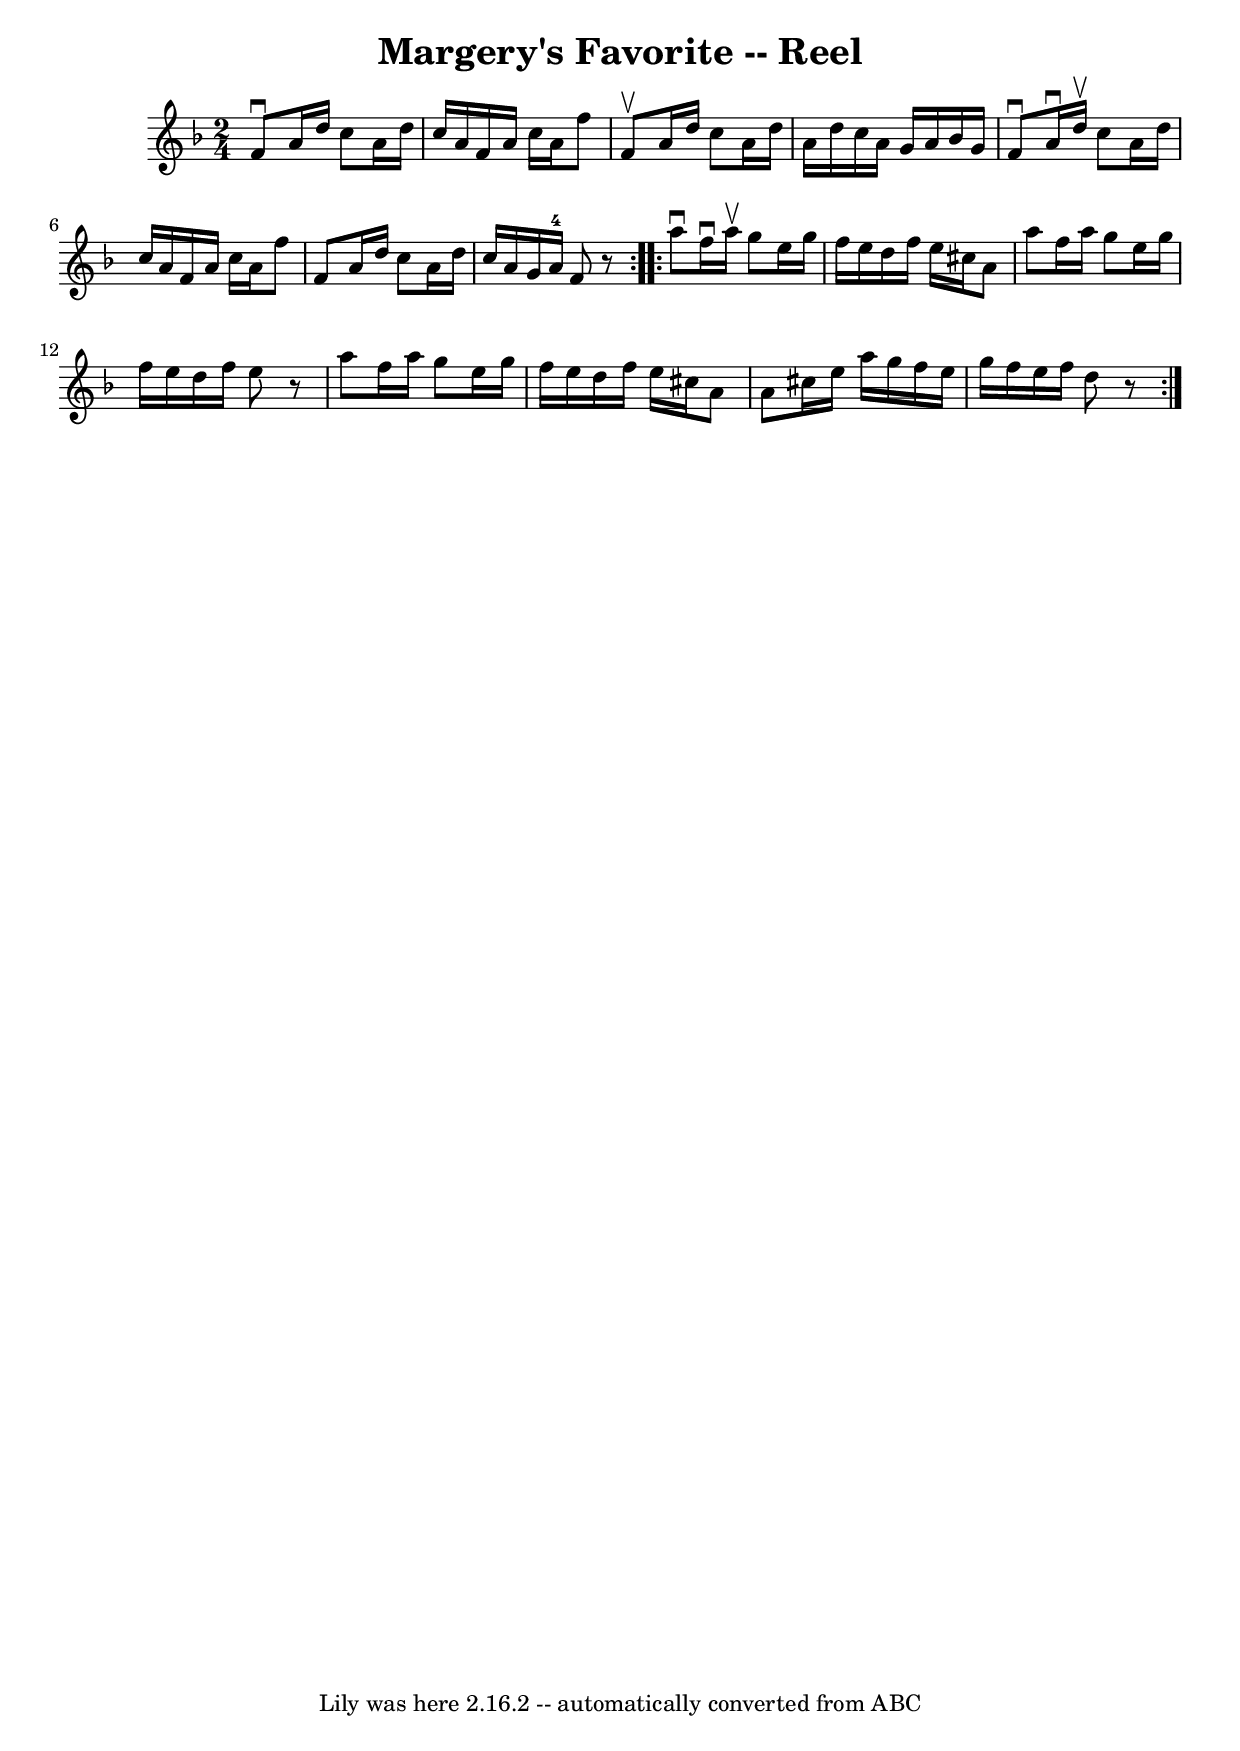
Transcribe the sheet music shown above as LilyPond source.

\version "2.16.2"
\include "Mammoth.ily"
\header {
  %% book = "Ryan's Mammoth Collection"
  crossRefNumber = "1"
  footnotes = "\\\\312"
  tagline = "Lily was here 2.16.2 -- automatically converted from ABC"
  title = "Margery's Favorite -- Reel"

}
voicedefault =  {



  \repeat volta 2 {

    \time 2/4 
    \key f \major
    f'8^\downbow a'16 d''16 c''8 a'16         d''16     |
    c''16 a'16 f'16 a'16 c''16 a'16 f''8     |
    f'8^\upbow a'16 d''16 c''8 a'16 d''16    |
         a'16 d''16 c''16 a'16 g'16 a'16 bes'16 g'16     |
         f'8^\downbow a'16^\downbow d''16^\upbow c''8 a'16 d''16      |
    c''16 a'16 f'16 a'16 c''16 a'16 f''8    |
         f'8 a'16 d''16 c''8 a'16 d''16     |
    c''16 a'16    
    g'16 a'16-4 f'8    r8   
  }     
  \repeat volta 2 {
    a''8^\downbow        f''16^\downbow a''16^\upbow g''8 e''16 g''16     |
    f''16         e''16 d''16 f''16 e''16 cis''16 a'8     |
    a''8 f''16       a''16 g''8 e''16 g''16     |
    f''16 e''16 d''16         f''16 e''8    r8    |
    a''8 f''16 a''16 g''8 e''16         g''16     |
    f''16 e''16 d''16 f''16 e''16 cis''16 a'8  |
    a'8 cis''16 e''16 a''16 g''16 f''16 e''16     |
    g''16 f''16 e''16 f''16 d''8    r8   
  }   

}

\score{
  <<

    \context Staff="default"
    {
      \voicedefault 
      
    }

  >>
  \layout {
    
  }
  \midi {
  }

}
